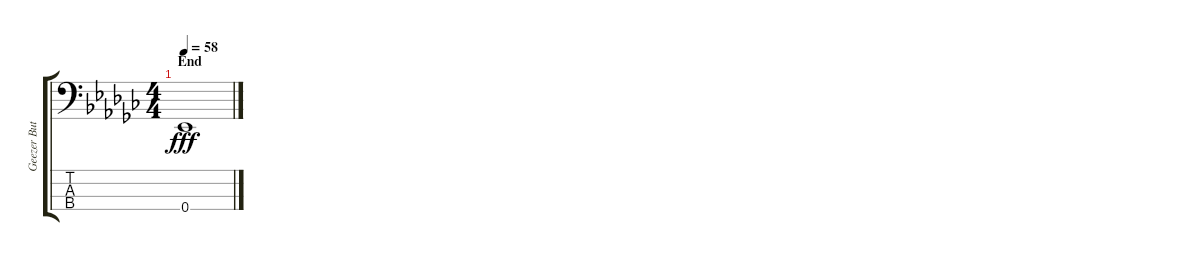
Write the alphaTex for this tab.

\track ("Geezer Butler" "Geezer But") {instrument electricbassfinger}
\staff {score tabs}
\tuning (Gb2 Db2 Ab1 Eb1) {hide}
\ts (4 4)
\section ("" "End")
\tempo 58
\clef f4
\ks ebminor
0.4.1{dy fff}
